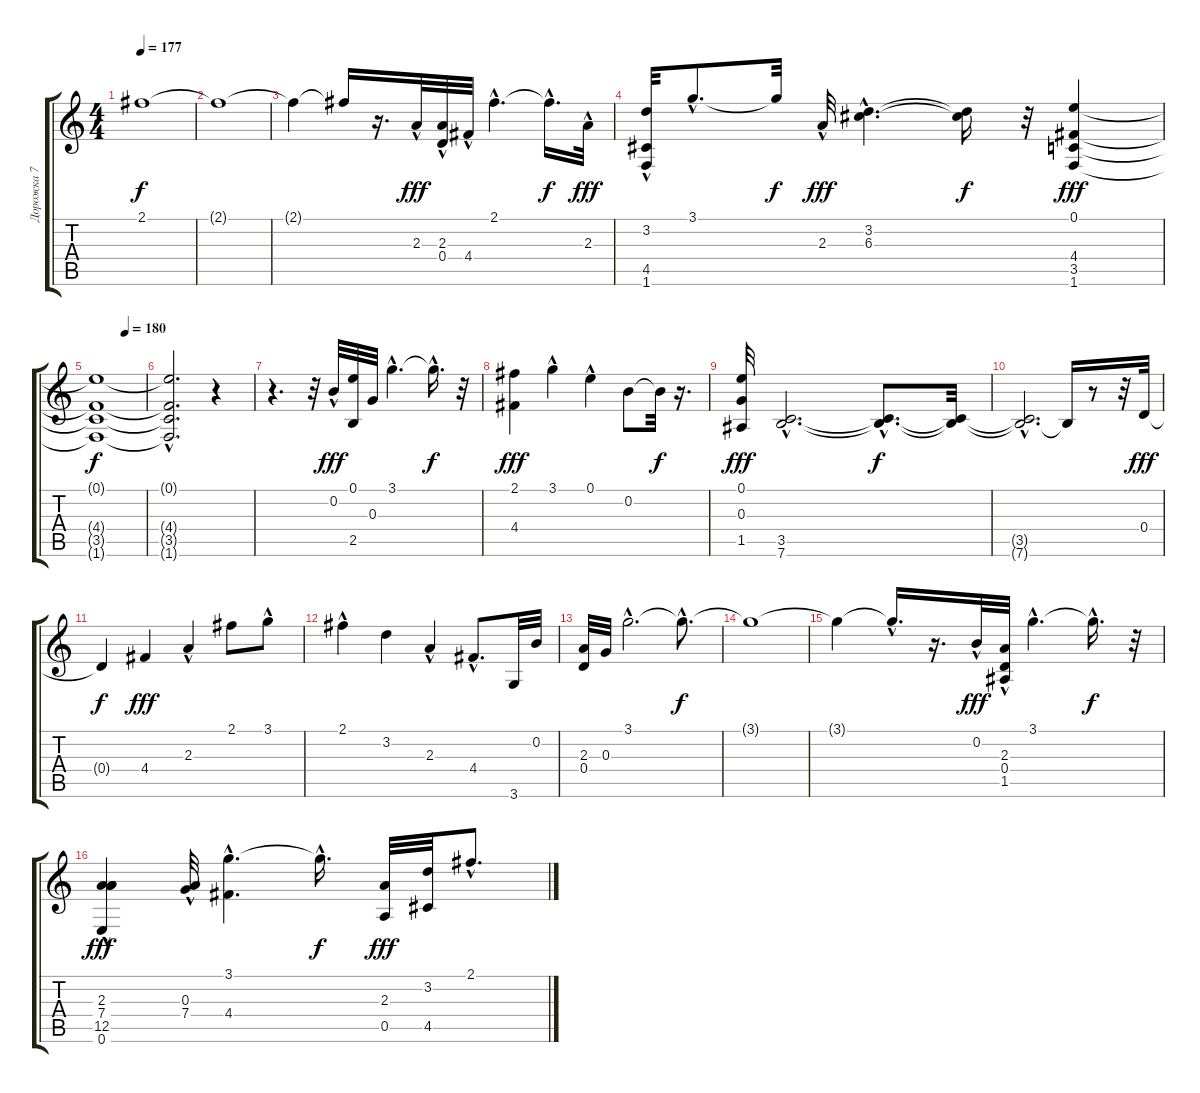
\track ("Дорожка 7" "Дорожка 7") {instrument acousticguitarsteel}
\staff {score tabs}
\tuning (E4 B3 G3 D3 A2 E2) {hide}
\ts (4 4)
\tempo 177
\clef g2
\ks c
2.1{t}.1{dy f} |
2.1{t}.1 |
2.1{t}.4 2.1{t}.16 r.16{d} 2.3{hac}.32{dy fff} (2.3{hac} 0.4{hac}).32 4.4{hac}.32 2.1{hac}.4{d} 2.1{hac t}.16{d dy f} 2.3{hac}.32{dy fff} |
(3.2{hac} 4.5 1.6).32 3.1{hac}.8{d} 3.1{t}.32{dy f} 2.3{hac}.32{dy fff} (3.2{hac} 6.3{hac}).4{d} (3.2{t} 6.3{t}).16{dy f} r.32 (0.1 4.4 3.5 1.6).4{dy fff} |
\tempo (180 0.59375)
(0.1{t} 4.4{t} 3.5{t} 1.6{t}).1{dy f} |
(0.1{hac t} 4.4{hac t} 3.5{t} 1.6{hac t}).2{d} r.4 |
r.4{d} r.32 0.2{hac}.32{dy fff} (0.1 2.5).32 0.3.32 3.1{hac}.4{d} 3.1{hac t}.16{d dy f} r.32 |
(2.1 4.4).4{dy fff} 3.1{hac}.4 0.1{hac}.4 0.2.8 0.2{t}.32{dy f} r.16{d} |
(0.1 0.3 1.5).32{dy fff} (3.5{hac} 7.6{hac}).2{d} (3.5{hac t} 7.6{hac t}).8{d dy f} (3.5{t} 7.6{t}).32 |
(3.5{t} 7.6{hac t}).2{d} 7.6{t}.16 r.8 r.32 0.4.32{dy fff} |
0.4{t}.4{dy f} 4.4.4{dy fff} 2.3{hac}.4 2.1.8 3.1{hac}.8 |
2.1{hac}.4 3.2.4 2.3{hac}.4 4.4{hac}.8{d} 3.6.32 0.2.32 |
(2.3 0.4).32 0.3.32 3.1{hac}.2{d} 3.1{hac t}.8{d dy f} |
3.1{t}.1 |
3.1{t}.4 3.1{hac t}.16{d} r.16{d} 0.2{hac}.32{dy fff} (2.3{hac} 0.4 1.5{hac}).32 3.1{hac}.4{d} 3.1{hac t}.16{d dy f} r.32 |
(2.3{hac} 7.4 12.5 0.6).4{dy fff} (0.3{hac} 7.4{hac}).32 (3.1{hac} 4.4{hac}).4{d} 3.1{hac t}.16{d dy f} (2.3 0.5).32{dy fff} (3.2 4.5).32 2.1{hac}.8{d}
